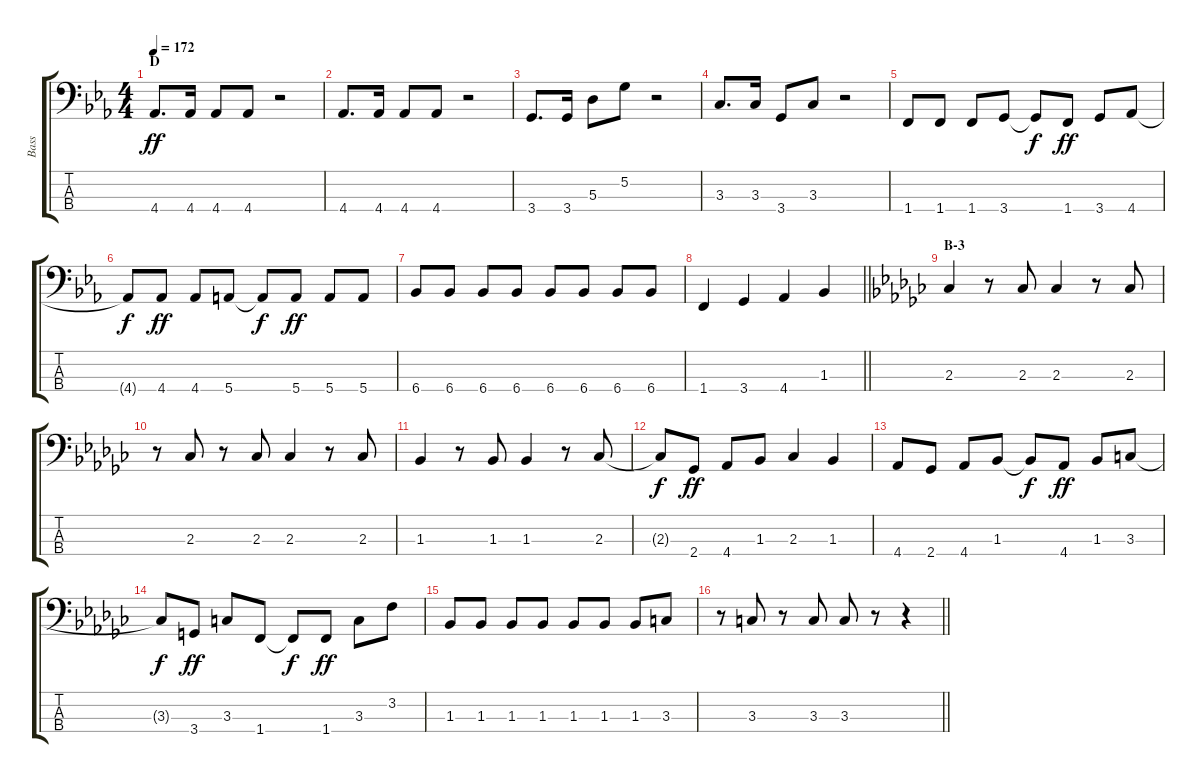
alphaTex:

\track ("Bass" "Bass") {instrument electricbasspick}
\staff {score tabs}
\tuning (G2 D2 A1 E1) {hide}
\ts (4 4)
\section ("" "D")
\tempo 172
\clef f4
\ks eb
4.4.8{d dy ff} 4.4.16 4.4.8 4.4.8 r.2 |
4.4.8{d} 4.4.16 4.4.8 4.4.8 r.2 |
3.4.8{d} 3.4.16 5.3.8 5.2.8 r.2 |
3.3.8{d} 3.3.16 3.4.8 3.3.8 r.2 |
1.4.8 1.4.8 1.4.8 3.4.8 3.4{t}.8{dy f} 1.4.8{dy ff} 3.4.8 4.4.8 |
4.4{t}.8{dy f} 4.4.8{dy ff} 4.4.8 5.4.8 5.4{t}.8{dy f} 5.4.8{dy ff} 5.4.8 5.4.8 |
6.4.8 6.4.8 6.4.8 6.4.8 6.4.8 6.4.8 6.4.8 6.4.8 |
\barLineRight lightlight
1.4.4 3.4.4 4.4.4 1.3.4 |
\section ("" "B-3")
\ks gb
2.3.4 r.8 2.3.8 2.3.4 r.8 2.3.8 |
r.8 2.3.8 r.8 2.3.8 2.3.4 r.8 2.3.8 |
1.3.4 r.8 1.3.8 1.3.4 r.8 2.3.8 |
2.3{t}.8{dy f} 2.4.8{dy ff} 4.4.8 1.3.8 2.3.4 1.3.4 |
4.4.8 2.4.8 4.4.8 1.3.8 1.3{t}.8{dy f} 4.4.8{dy ff} 1.3.8 3.3.8 |
3.3{t}.8{dy f} 3.4.8{dy ff} 3.3.8 1.4.8 1.4{t}.8{dy f} 1.4.8{dy ff} 3.3.8 3.2.8 |
1.3.8 1.3.8 1.3.8 1.3.8 1.3.8 1.3.8 1.3.8 3.3.8 |
\barLineRight lightlight
r.8 3.3.8 r.8 3.3.8 3.3.8 r.8 r.4
